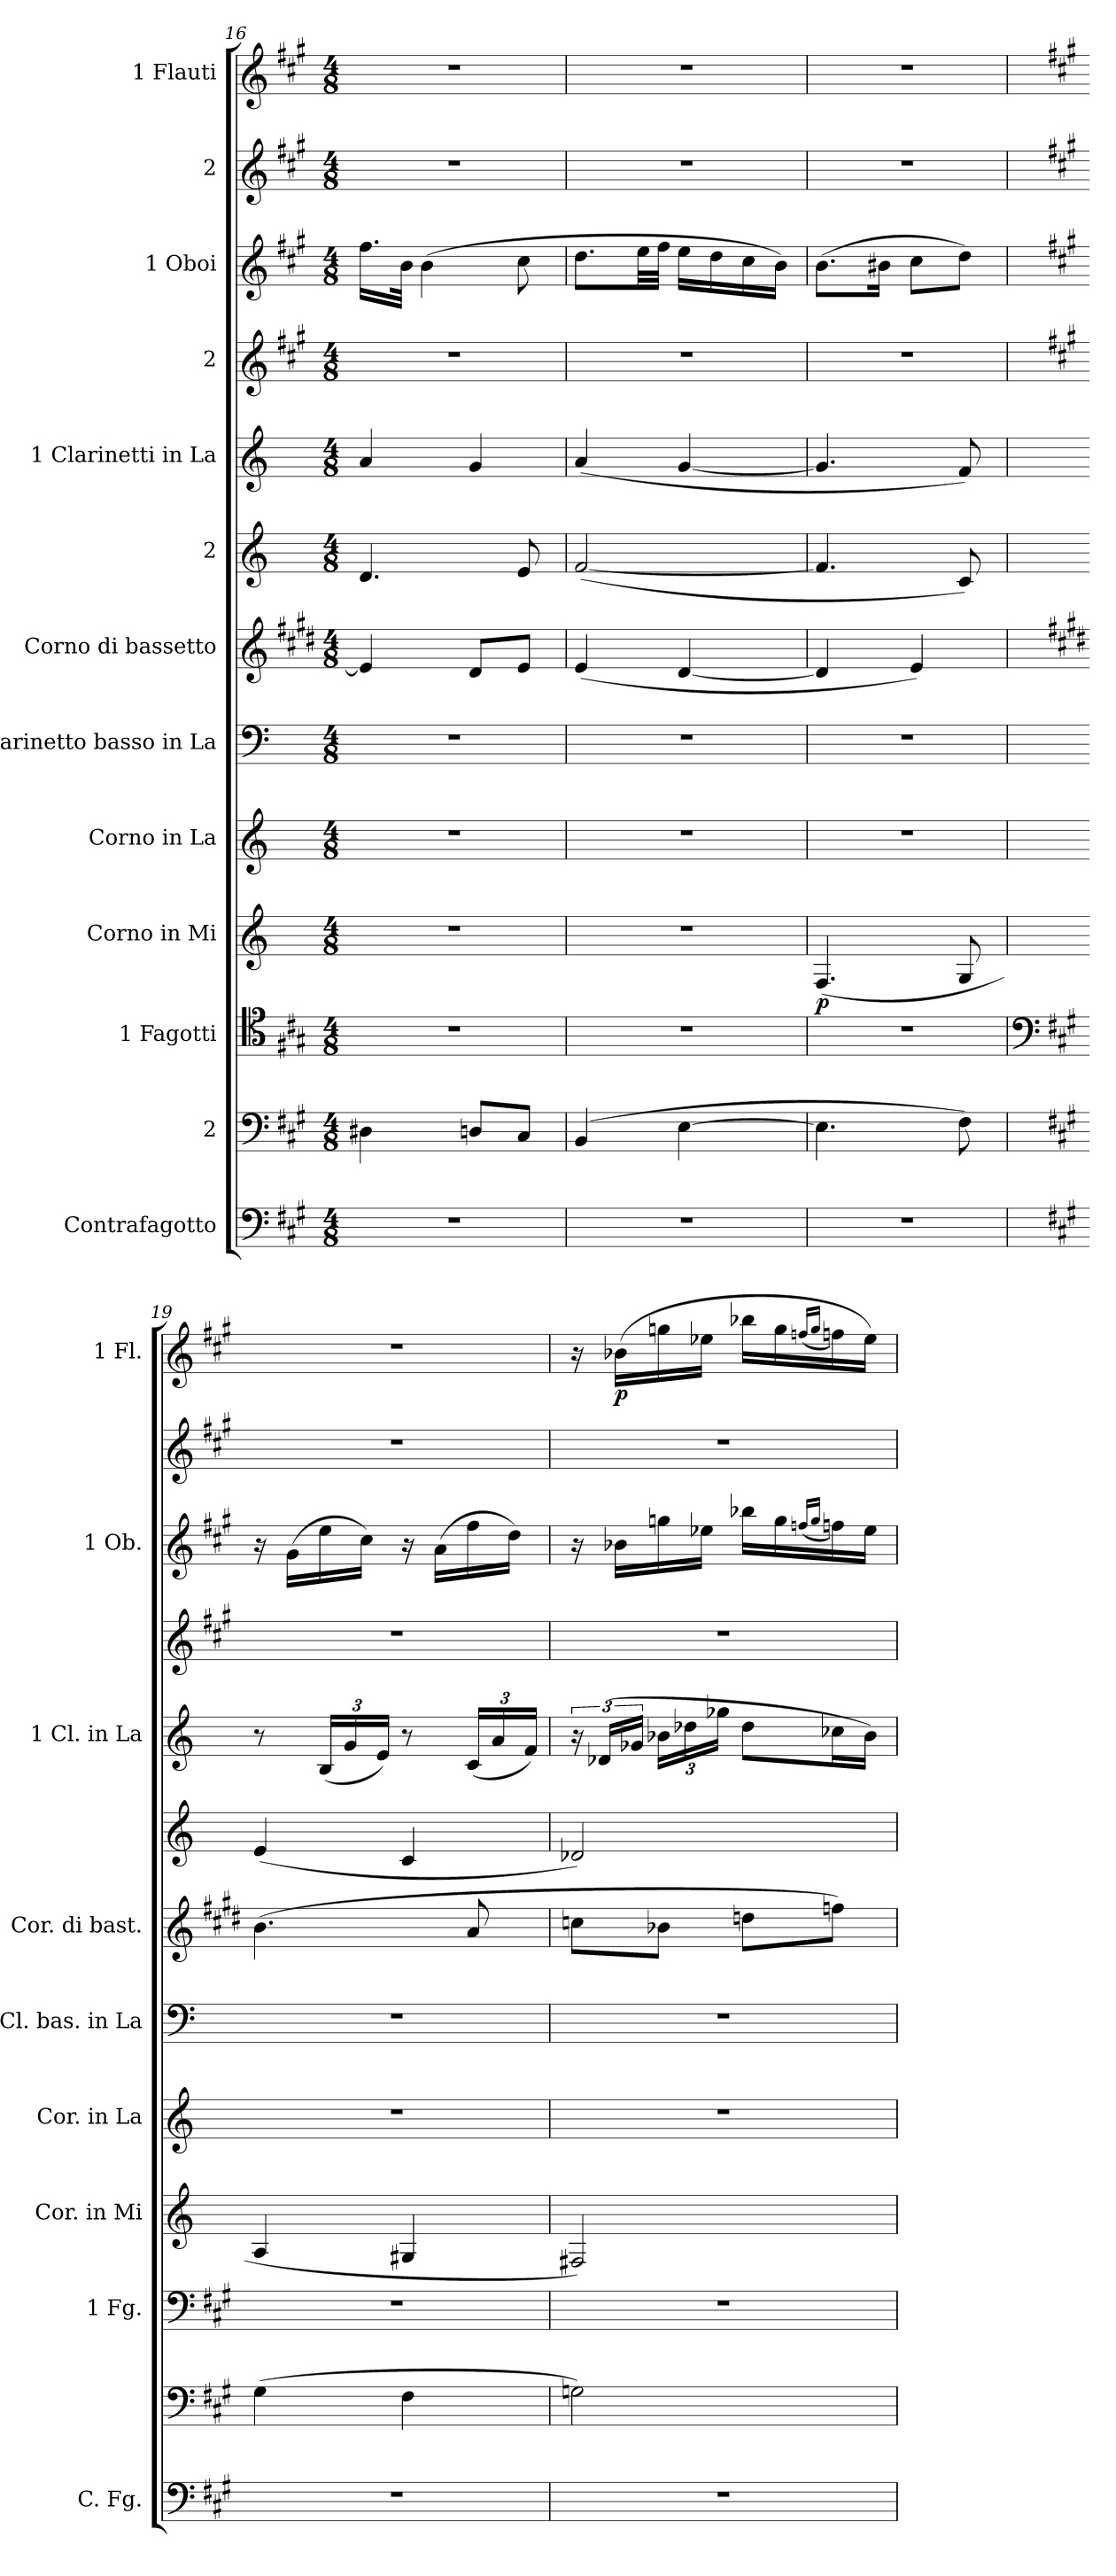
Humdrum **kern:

**kern	**kern	**kern	**kern	**dynam	**kern	**kern	**kern	**kern	**kern	**kern	**kern	**kern	**kern	**dynam
*part13	*part12	*part11	*part10	*part10	*part9	*part8	*part7	*part6	*part5	*part4	*part3	*part2	*part1	*part1
*staff13	*staff12	*staff11	*staff10	*staff10	*staff9	*staff8	*staff7	*staff6	*staff5	*staff4	*staff3	*staff2	*staff1	*staff1
*I"Contrafagotto	*I"2	*I"1  Fagotti	*I"Corno in Mi	*	*I"Corno in La	*I"Clarinetto basso in La	*I"Corno di bassetto	*I"2	*I"1  Clarinetti in La	*I"2	*I"1  Oboi	*I"2	*I"1  Flauti	*
*I'C. Fg.	*	*I'1  Fg.	*I'Cor. in Mi	*	*I'Cor. in La	*I'Cl. bas. in La	*I'Cor. di bast.	*	*I'1  Cl. in La	*	*I'1  Ob.	*	*I'1  Fl.	*
*clefF4	*clefF4	*clefC4	*clefG2	*	*clefG2	*clefF4	*clefG2	*clefG2	*clefG2	*clefG2	*clefG2	*clefG2	*clefG2	*
*ITrd7c12	*	*	*ITrd5c8	*	*ITrd2c3	*ITrd2c3	*ITrd4c7	*ITrd2c3	*ITrd2c3	*	*	*	*	*
*k[f#c#g#]	*k[f#c#g#]	*k[f#c#g#]	*k[f#c#g#d#]	*	*k[f#c#g#]	*k[f#c#g#]	*k[f#c#g#]	*k[f#c#g#]	*k[f#c#g#]	*k[f#c#g#]	*k[f#c#g#]	*k[f#c#g#]	*k[f#c#g#]	*
*M4/8	*M4/8	*M4/8	*M4/8	*	*M4/8	*M4/8	*M4/8	*M4/8	*M4/8	*M4/8	*M4/8	*M4/8	*M4/8	*
=16	=16	=16	=16	=16	=16	=16	=16	=16	=16	=16	=16	=16	=16	=16
2r	4D#X\	2r	2r	.	2r	2r	4A/]	4.B/	4f#/	2r	16.ff#\LL	2r	2r	.
.	.	.	.	.	.	.	.	.	.	.	32b\JJk	.	.	.
.	.	.	.	.	.	.	.	.	.	.	(4b\	.	.	.
.	8Dn/L	.	.	.	.	.	8G#/L	.	4e/	.	.	.	.	.
.	8C#/J	.	.	.	.	.	8A/J	8c#/	.	.	8cc#\	.	.	.
=17	=17	=17	=17	=17	=17	=17	=17	=17	=17	=17	=17	=17	=17	=17
2r	(4BB/	2r	2r	.	2r	2r	(4A/	([2d/	(4f#/	2r	8.dd\L	2r	2r	.
.	.	.	.	.	.	.	.	.	.	.	32ee\LL	.	.	.
.	.	.	.	.	.	.	.	.	.	.	32ff#\JJJ	.	.	.
.	[4E\	.	.	.	.	.	[4G#/	.	[4e/	.	16ee\LL	.	.	.
.	.	.	.	.	.	.	.	.	.	.	16dd\	.	.	.
.	.	.	.	.	.	.	.	.	.	.	16cc#\	.	.	.
.	.	.	.	.	.	.	.	.	.	.	16b\JJ)	.	.	.
=18	=18	=18	=18	=18	=18	=18	=18	=18	=18	=18	=18	=18	=18	=18
!	!	!	!	!LO:DY:b	!	!	!	!	!	!	!	!	!	!
2r	4.E\]	2r	(4.AA/	p	2r	2r	4G#/]	4.d/]	4.e/]	2r	(8.b\L	2r	2r	.
.	.	.	.	.	.	.	.	.	.	.	16b#X\Jk	.	.	.
.	.	.	.	.	.	.	4A/)	.	.	.	8cc#\L	.	.	.
.	8F#\)	.	8BB/	.	.	.	.	8A/)	8d/)	.	8dd\J)	.	.	.
=19	=19	=19	=19	=19	=19	=19	=19	=19	=19	=19	=19	=19	=19	=19
*	*	*clefF4	*	*	*	*	*	*	*	*	*	*	*	*
*	*	*	*k[f#c#g#d#]	*	*	*	*	*	*	*	*	*	*	*
2r	(4G#\	2r	4C#/	.	2r	2r	(4.e\	(4c#/	8r	2r	16r	2r	2r	.
.	.	.	.	.	.	.	.	.	.	.	(16g#\LL	.	.	.
*	*	*	*	*	*	*	*	*	*Xbrackettup	*	*	*	*	*
.	.	.	.	.	.	.	.	.	(24G#/LL	.	16ee\	.	.	.
.	.	.	.	.	.	.	.	.	24e/	.	.	.	.	.
.	.	.	.	.	.	.	.	.	.	.	16cc#\JJ)	.	.	.
.	.	.	.	.	.	.	.	.	24c#/JJ)	.	.	.	.	.
.	4F#\	.	4BB#X/	.	.	.	.	4A/	8r	.	16r	.	.	.
.	.	.	.	.	.	.	.	.	.	.	(16a\LL	.	.	.
.	.	.	.	.	.	.	8d/	.	(24A/LL	.	16ff#\	.	.	.
.	.	.	.	.	.	.	.	.	24f#/	.	.	.	.	.
.	.	.	.	.	.	.	.	.	.	.	16dd\JJ)	.	.	.
.	.	.	.	.	.	.	.	.	24d/JJ)	.	.	.	.	.
=20	=20	=20	=20	=20	=20	=20	=20	=20	=20	=20	=20	=20	=20	=20
*	*	*	*	*	*	*	*	*	*brackettup	*	*	*	*	*
2r	2Gn\)	2r	2AA#X/)	.	2r	2r	8fn\L	2B-X/)	24r	2r	16r	2r	16r	.
.	.	.	.	.	.	.	.	.	(24B-X/LL	.	.	.	.	.
!	!	!	!	!	!	!	!	!	!	!	!	!	!	!LO:DY:b
.	.	.	.	.	.	.	.	.	.	.	16b-X\LL	.	(16b-X\LL	p
.	.	.	.	.	.	.	.	.	24e-X/JJ	.	.	.	.	.
*	*	*	*	*	*	*	*	*	*Xbrackettup	*	*	*	*	*
.	.	.	.	.	.	.	8e-X\J	.	24gn\LL	.	16ggn\	.	16ggn\	.
.	.	.	.	.	.	.	.	.	24b-X\	.	.	.	.	.
.	.	.	.	.	.	.	.	.	.	.	16ee-X\JJ	.	16ee-X\JJ	.
.	.	.	.	.	.	.	.	.	24ee-X\JJ	.	.	.	.	.
.	.	.	.	.	.	.	8gn\L	.	8b-\L	.	16bb-X\LL	.	16bb-X\LL	.
.	.	.	.	.	.	.	.	.	.	.	16gg\	.	16gg\	.
.	.	.	.	.	.	.	.	.	.	.	(16qffn/LL	.	(16qffn/LL	.
.	.	.	.	.	.	.	.	.	.	.	16qgg/JJ	.	16qgg/JJ	.
.	.	.	.	.	.	.	8b-X\J)	.	16a-X\L	.	16ff\)	.	16ff\)	.
.	.	.	.	.	.	.	.	.	16g\JJ)	.	16ee-\JJ	.	16ee-\JJ)	.
=	=	=	=	=	=	=	=	=	=	=	=	=	=	=
*-	*-	*-	*-	*-	*-	*-	*-	*-	*-	*-	*-	*-	*-	*-
